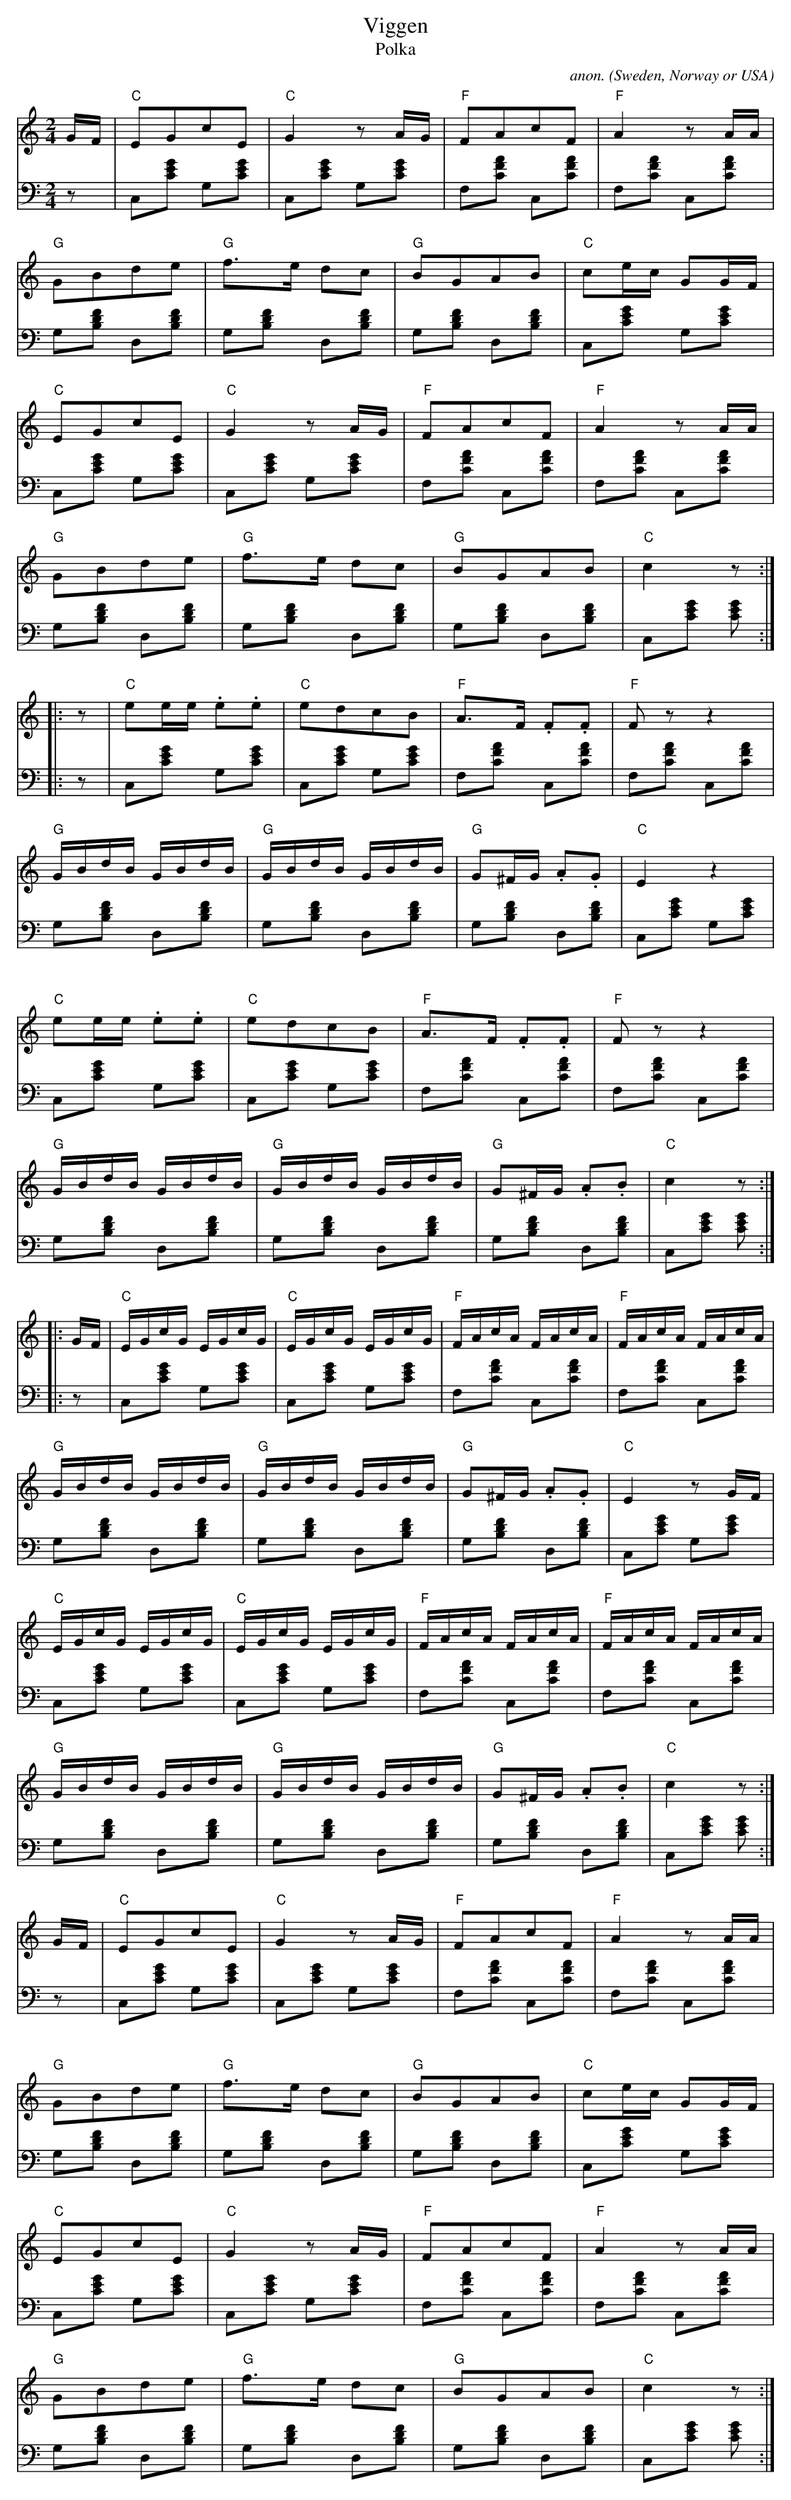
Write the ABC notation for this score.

X:1
T:Viggen
T:Polka
C:anon.
O:Sweden, Norway or USA
V:1 program 1 21
V:2 program 2 22 bass
M:2/4
L:1/16
K:C
V:1
GF|"C"E2G2c2E2|"C"G4 z2 AG|"F"F2A2c2F2|"F"A4 z2 AA|
V:2
z2|C,2[G2C2E2] G,2[G2C2E2]|C,2[G2C2E2] G,2[G2C2E2]|F,2[A2C2F2] C,2[A2C2F2]|F,2[A2C2F2] C,2[A2C2F2]|
V:1
"G"G2B2d2e2|"G"f3e d2c2|"G"B2G2A2B2|"C"c2ec G2GF|
V:2
G,2[B,2D2F2] D,2[B,2D2F2]|G,2[B,2D2F2] D,2[B,2D2F2]|G,2[B,2D2F2] D,2[B,2D2F2]|C,2[G2C2E2] G,2[G2C2E2]|
V:1
"C"E2G2c2E2|"C"G4 z2 AG|"F"F2A2c2F2|"F"A4 z2 AA|
V:2
C,2[G2C2E2] G,2[G2C2E2]|C,2[G2C2E2] G,2[G2C2E2]|F,2[A2C2F2] C,2[A2C2F2]|F,2[A2C2F2] C,2[A2C2F2]|
V:1
"G"G2B2d2e2|"G"f3e d2c2|"G"B2G2A2B2|"C"c4 z2:|
V:2
G,2[B,2D2F2] D,2[B,2D2F2]|G,2[B,2D2F2] D,2[B,2D2F2]|G,2[B,2D2F2] D,2[B,2D2F2]| C,2[G2C2E2] [G2C2E2]:|
V:1
|:z2|"C"e2ee .e2.e2|"C"e2d2c2B2|"F"A3F .F2.F2|"F"F2 z2 z4|
V:2
|: z2 |C,2[G2C2E2] G,2[G2C2E2]|C,2[G2C2E2] G,2[G2C2E2]|F,2[A2C2F2] C,2[A2C2F2]|F,2[A2C2F2] C,2[A2C2F2]|
V:1
"G"GBdB GBdB|"G"GBdB GBdB|"G"G2^FG .A2.G2|"C"E4 z4|
V:2
G,2[B,2D2F2] D,2[B,2D2F2]|G,2[B,2D2F2] D,2[B,2D2F2]|G,2[B,2D2F2] D,2[B,2D2F2]|C,2[G2C2E2] G,2[G2C2E2]|
V:1
"C"e2ee .e2.e2|"C"e2d2c2B2|"F"A3F .F2.F2|"F"F2z2z4|
V:2
C,2[G2C2E2] G,2[G2C2E2]|C,2[G2C2E2] G,2[G2C2E2]|F,2[A2C2F2] C,2[A2C2F2]|F,2[A2C2F2] C,2[A2C2F2]|
V:1
"G"GBdB GBdB|"G"GBdB GBdB|"G"G2^FG .A2.B2|"C"c4 z2:|
V:2
G,2[B,2D2F2] D,2[B,2D2F2]|G,2[B,2D2F2] D,2[B,2D2F2]|G,2[B,2D2F2] D,2[B,2D2F2]| C,2[G2C2E2] [G2C2E2]:|
V:1
|:GF|"C"EGcG EGcG|"C"EGcG EGcG|"F"FAcA FAcA|"F"FAcA FAcA|
V:2
|: z2 |C,2[G2C2E2] G,2[G2C2E2]|C,2[G2C2E2] G,2[G2C2E2]|F,2[A2C2F2] C,2[A2C2F2]|F,2[A2C2F2] C,2[A2C2F2]|
V:1
"G"GBdB GBdB|"G"GBdB GBdB|"G"G2^FG .A2.G2|"C"E4 z2 GF|
V:2
G,2[B,2D2F2] D,2[B,2D2F2]|G,2[B,2D2F2] D,2[B,2D2F2]|G,2[B,2D2F2] D,2[B,2D2F2]|C,2[G2C2E2] G,2[G2C2E2]|
V:1
"C"EGcG EGcG|"C"EGcG EGcG|"F"FAcA FAcA|"F"FAcA FAcA|
V:2
C,2[G2C2E2] G,2[G2C2E2]|C,2[G2C2E2] G,2[G2C2E2]|F,2[A2C2F2] C,2[A2C2F2]|F,2[A2C2F2] C,2[A2C2F2]|
V:1
"G"GBdB GBdB|"G"GBdB GBdB|"G"G2^FG .A2.B2|"C"c4 z2:|
V:2
G,2[B,2D2F2] D,2[B,2D2F2]|G,2[B,2D2F2] D,2[B,2D2F2]|G,2[B,2D2F2] D,2[B,2D2F2]| C,2[G2C2E2] [G2C2E2]:|
V:1
GF|"C"E2G2c2E2|"C"G4 z2 AG|"F"F2A2c2F2|"F"A4 z2 AA|
V:2
z2|C,2[G2C2E2] G,2[G2C2E2]|C,2[G2C2E2] G,2[G2C2E2]|F,2[A2C2F2] C,2[A2C2F2]|F,2[A2C2F2] C,2[A2C2F2]|
V:1
"G"G2B2d2e2|"G"f3e d2c2|"G"B2G2A2B2|"C"c2ec G2GF|
V:2
G,2[B,2D2F2] D,2[B,2D2F2]|G,2[B,2D2F2] D,2[B,2D2F2]|G,2[B,2D2F2] D,2[B,2D2F2]|C,2[G2C2E2] G,2[G2C2E2]|
V:1
"C"E2G2c2E2|"C"G4 z2 AG|"F"F2A2c2F2|"F"A4 z2 AA|
V:2
C,2[G2C2E2] G,2[G2C2E2]|C,2[G2C2E2] G,2[G2C2E2]|F,2[A2C2F2] C,2[A2C2F2]|F,2[A2C2F2] C,2[A2C2F2]|
V:1
"G"G2B2d2e2|"G"f3e d2c2|"G"B2G2A2B2|"C"c4 z2:|
V:2
G,2[B,2D2F2] D,2[B,2D2F2]|G,2[B,2D2F2] D,2[B,2D2F2]|G,2[B,2D2F2] D,2[B,2D2F2]| C,2[G2C2E2] [G2C2E2]:|
